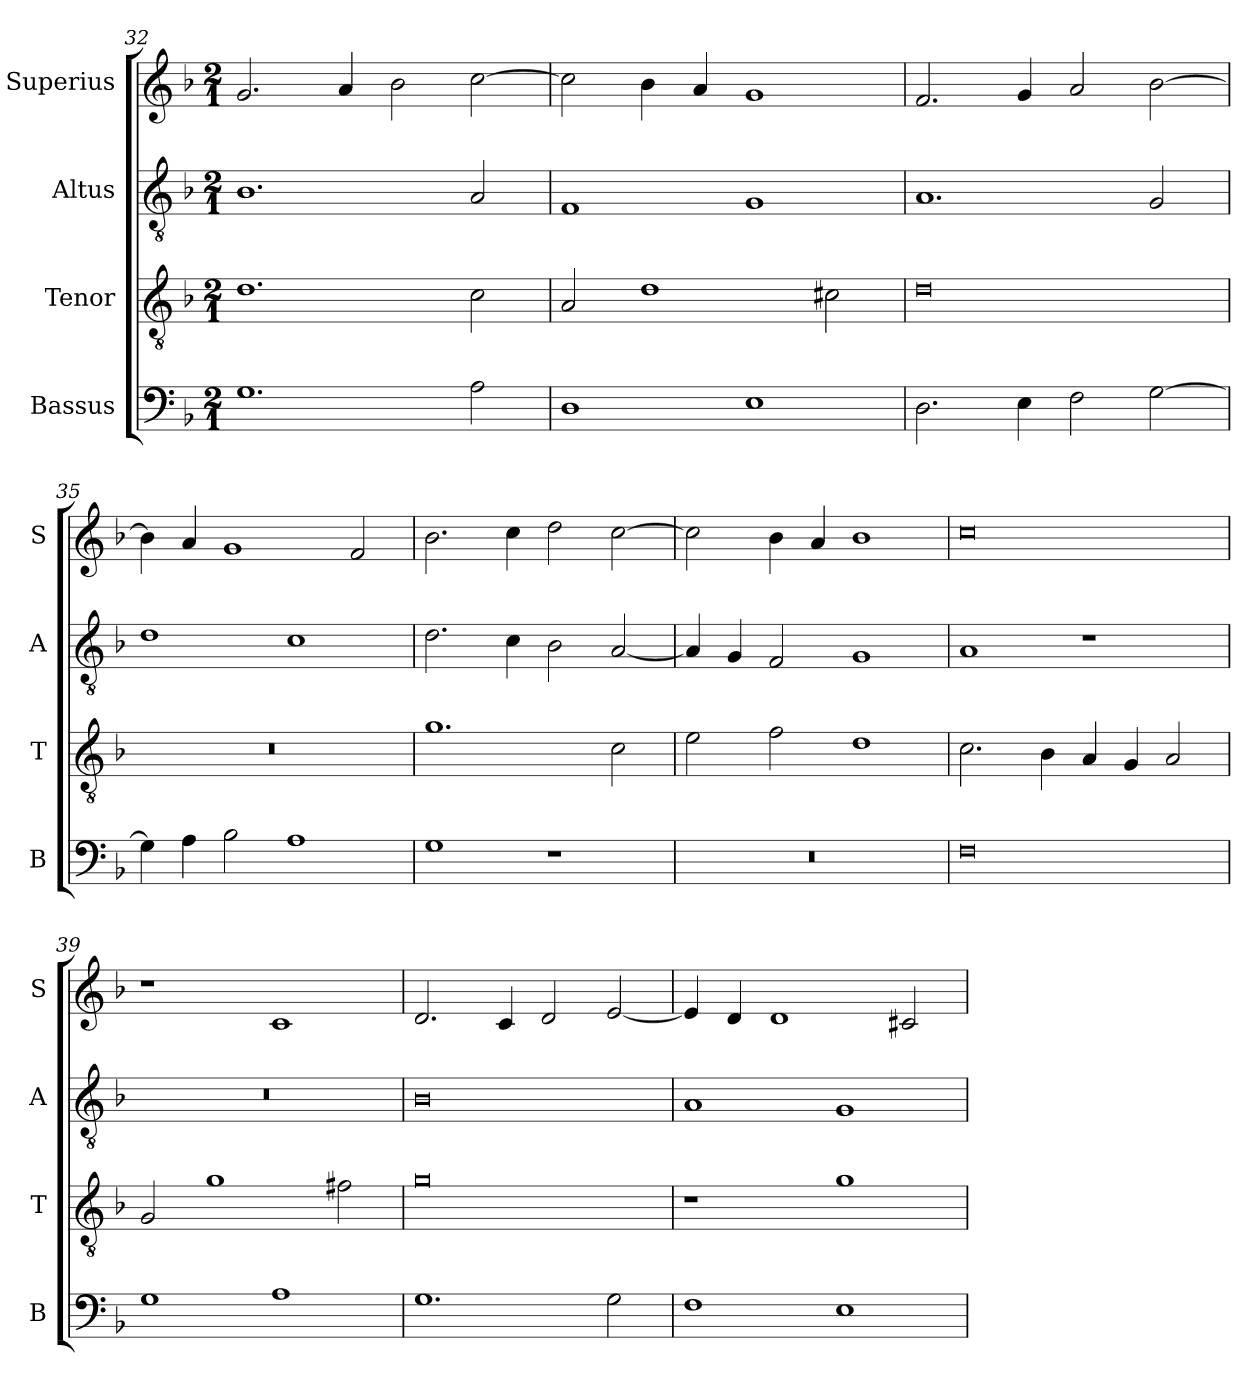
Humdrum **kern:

**kern	**kern	**kern	**kern
*part4	*part3	*part2	*part1
*staff4	*staff3	*staff2	*staff1
*I"Bassus	*I"Tenor	*I"Altus	*I"Superius
*I'B	*I'T	*I'A	*I'S
*clefF4	*clefGv2	*clefGv2	*clefG2
*k[b-]	*k[b-]	*k[b-]	*k[b-]
*d:	*d:	*d:	*d:
*M2/1	*M2/1	*M2/1	*M2/1
=32	=32	=32	=32
1.G	1.d	1.B-	2.g
.	.	.	4a
.	.	.	2b-
2A	2c	2A	[2cc
=33	=33	=33	=33
1D	2A	1F	2cc]
.	1d	.	4b-
.	.	.	4a
1E	.	1G	1g
.	2c#X	.	.
=34	=34	=34	=34
2.D	0d	1.A	2.f
4E	.	.	4g
2F	.	.	2a
[2G	.	2G	[2b-
=35	=35	=35	=35
4G]	0r	1d	4b-]
4A	.	.	4a
2B-	.	.	1g
1A	.	1c	.
.	.	.	2f
=36	=36	=36	=36
1G	1.g	2.d	2.b-
.	.	4c	4cc
1r	.	2B-	2dd
.	2c	[2A	[2cc
=37	=37	=37	=37
0r	2e	4A]	2cc]
.	.	4G	.
.	2f	2F	4b-
.	.	.	4a
.	1d	1G	1b-
=38	=38	=38	=38
0F	2.c	1A	0cc
.	4B-	.	.
.	4A	1r	.
.	4G	.	.
.	2A	.	.
=39	=39	=39	=39
1G	2G	0r	1r
.	1g	.	.
1A	.	.	1c
.	2f#X	.	.
=40	=40	=40	=40
1.G	0g	0B-	2.d
.	.	.	4c
.	.	.	2d
2G	.	.	[2e
=41	=41	=41	=41
1F	1r	1A	4e]
.	.	.	4d
.	.	.	1d
1E	1g	1G	.
.	.	.	2c#X
=	=	=	=
*-	*-	*-	*-
